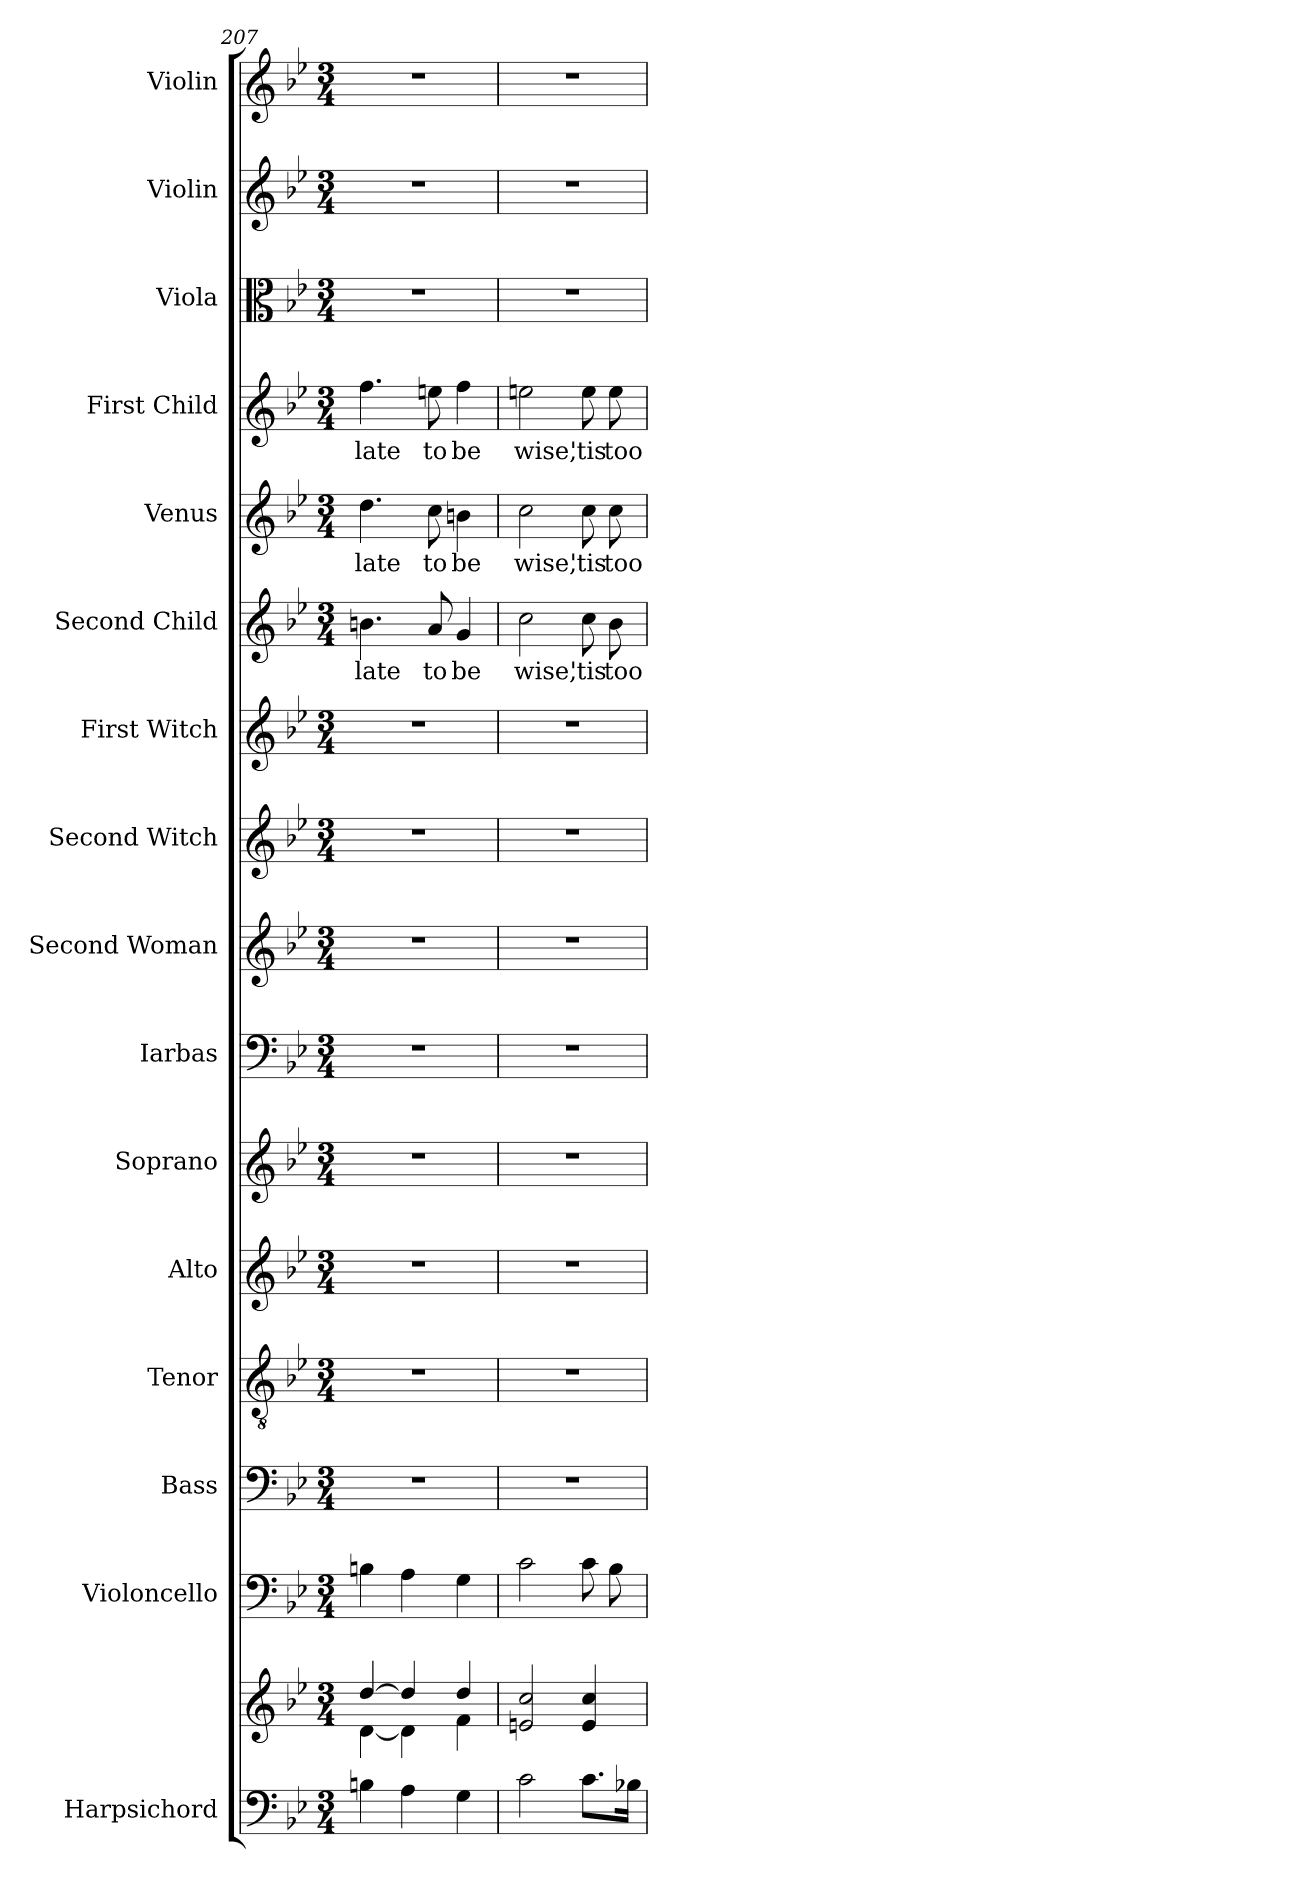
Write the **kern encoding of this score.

**kern	**kern	**kern	**kern	**kern	**kern	**kern	**kern	**kern	**kern	**kern	**kern	**text	**kern	**text	**kern	**text	**kern	**kern	**kern
*part16	*part16	*part15	*part14	*part13	*part12	*part11	*part10	*part9	*part8	*part7	*part6	*part6	*part5	*part5	*part4	*part4	*part3	*part2	*part1
*staff17	*staff16	*staff15	*staff14	*staff13	*staff12	*staff11	*staff10	*staff9	*staff8	*staff7	*staff6	*staff6	*staff5	*staff5	*staff4	*staff4	*staff3	*staff2	*staff1
*I"Harpsichord	*	*I"Violoncello	*I"Bass	*I"Tenor	*I"Alto	*I"Soprano	*I"Iarbas	*I"Second Woman	*I"Second Witch	*I"First Witch	*I"Second Child	*	*I"Venus	*	*I"First Child	*	*I"Viola	*I"Violin	*I"Violin
*I'Hch.	*	*I'Vc.	*I'B.	*I'T.	*I'A.	*I'S.	*I'I.	*I'2W	*I'W2.	*I'W1	*I'C2.	*	*I'V.	*	*I'C1	*	*I'Vla.	*I'Vln.	*I'Vln.
*clefF4	*clefG2	*clefF4	*clefF4	*clefGv2	*clefG2	*clefG2	*clefF4	*clefG2	*clefG2	*clefG2	*clefG2	*	*clefG2	*	*clefG2	*	*clefC3	*clefG2	*clefG2
*k[b-e-]	*k[b-e-]	*k[b-e-]	*k[b-e-]	*k[b-e-]	*k[b-e-]	*k[b-e-]	*k[b-e-]	*k[b-e-]	*k[b-e-]	*k[b-e-]	*k[b-e-]	*	*k[b-e-]	*	*k[b-e-]	*	*k[b-e-]	*k[b-e-]	*k[b-e-]
*M3/4	*M3/4	*M3/4	*M3/4	*M3/4	*M3/4	*M3/4	*M3/4	*M3/4	*M3/4	*M3/4	*M3/4	*	*M3/4	*	*M3/4	*	*M3/4	*M3/4	*M3/4
=207	=207	=207	=207	=207	=207	=207	=207	=207	=207	=207	=207	=207	=207	=207	=207	=207	=207	=207	=207
*	*^	*	*	*	*	*	*	*	*	*	*	*	*	*	*	*	*	*	*
!	!	!	!	!	!	!	!	!	!	!	!	!	!LO:LY:b	!	!LO:LY:b	!	!LO:LY:b	!	!	!
4Bn\	[4dd/	[4d\	4Bn\	2.r	2.r	2.r	2.r	2.r	2.r	2.r	2.r	4.bn\	late	4.dd\	late	4.ff\	late	2.r	2.r	2.r
4A\	4dd/]	4d\]	4A\	.	.	.	.	.	.	.	.	.	.	.	.	.	.	.	.	.
!	!	!	!	!	!	!	!	!	!	!	!	!	!LO:LY:b	!	!LO:LY:b	!	!LO:LY:b	!	!	!
.	.	.	.	.	.	.	.	.	.	.	.	8a/	to	8cc\	to	8een\	to	.	.	.
!	!	!	!	!	!	!	!	!	!	!	!	!	!LO:LY:b	!	!LO:LY:b	!	!LO:LY:b	!	!	!
4G\	4dd/	4f\	4G\	.	.	.	.	.	.	.	.	4g/	be	4bn\	be	4ff\	be	.	.	.
=208	=208	=208	=208	=208	=208	=208	=208	=208	=208	=208	=208	=208	=208	=208	=208	=208	=208	=208	=208	=208
!	!	!	!	!	!	!	!	!	!	!	!	!	!LO:LY:b	!	!LO:LY:b	!	!LO:LY:b	!	!	!
*	*v	*v	*	*	*	*	*	*	*	*	*	*	*	*	*	*	*	*	*	*
2c\	2en/ 2cc/	2c\	2.r	2.r	2.r	2.r	2.r	2.r	2.r	2.r	2cc\	wise,	2cc\	wise,	2een\	wise,	2.r	2.r	2.r
!	!	!	!	!	!	!	!	!	!	!	!	!LO:LY:b	!	!LO:LY:b	!	!LO:LY:b	!	!	!
8.c\L	4e/ 4cc/	8c\	.	.	.	.	.	.	.	.	8cc\	'tis	8cc\	'tis	8ee\	'tis	.	.	.
!	!	!	!	!	!	!	!	!	!	!	!	!LO:LY:b	!	!LO:LY:b	!	!LO:LY:b	!	!	!
.	.	8B-\	.	.	.	.	.	.	.	.	8b-\	too	8cc\	too	8ee\	too	.	.	.
16B-X\Jk	.	.	.	.	.	.	.	.	.	.	.	.	.	.	.	.	.	.	.
=	=	=	=	=	=	=	=	=	=	=	=	=	=	=	=	=	=	=	=
*-	*-	*-	*-	*-	*-	*-	*-	*-	*-	*-	*-	*-	*-	*-	*-	*-	*-	*-	*-
